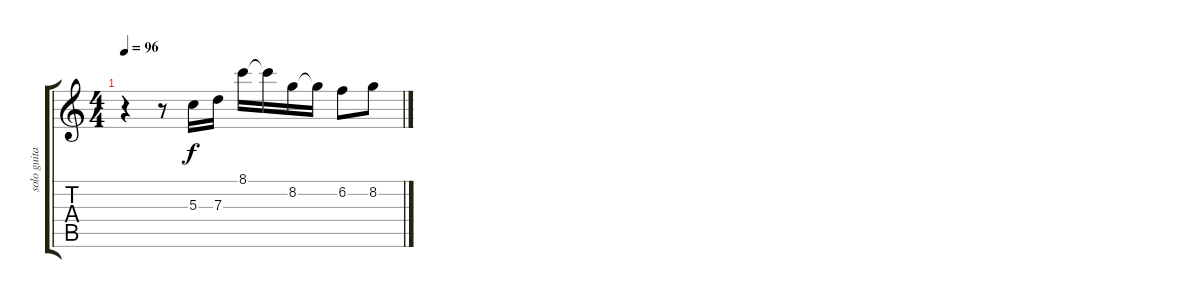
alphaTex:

\track ("solo guitar" "solo guita") {instrument acousticguitarsteel}
\staff {score tabs}
\tuning (E4 B3 G3 D3 A2 E2) {hide}
\ts (4 4)
\tempo 96
\clef g2
\ks c
r.4{dy f} r.8 5.3.16 7.3.16 8.1.16 8.1{t}.16 8.2.16 8.2{t}.16 6.2.8 8.2.8
